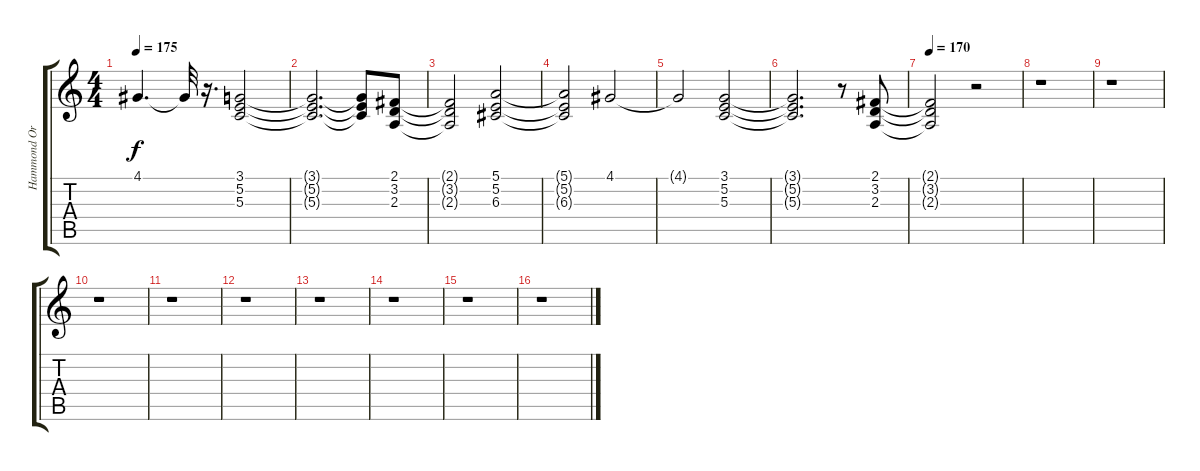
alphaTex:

\track ("Hammond Organ " "Hammond Or") {instrument drawbarorgan}
\staff {score tabs}
\tuning (E4 B3 G3 D3 A2 E2) {hide}
\ts (4 4)
\tempo 175
\clef g2
\ks c
4.1{t}.4{d dy f} 4.1{t}.32 r.16{d} (3.1 5.2 5.3).2 |
(3.1{t} 5.2{t} 5.3{t}).2{d} (3.1{t} 5.2{t} 5.3{t}).8 (2.1 3.2 2.3).8 |
(2.1{t} 3.2{t} 2.3{t}).2 (5.1 5.2 6.3).2 |
(5.1{t} 5.2{t} 6.3{t}).2 4.1.2 |
4.1{t}.2 (3.1 5.2 5.3).2 |
(3.1{t} 5.2{t} 5.3{t}).2{d} r.8 (2.1 3.2 2.3).8 |
\tempo 170
(2.1{t} 3.2{t} 2.3{t}).2 r.2 |
r.1 |
r.1 |
r.1 |
r.1 |
r.1 |
r.1 |
r.1 |
r.1 |
r.1
